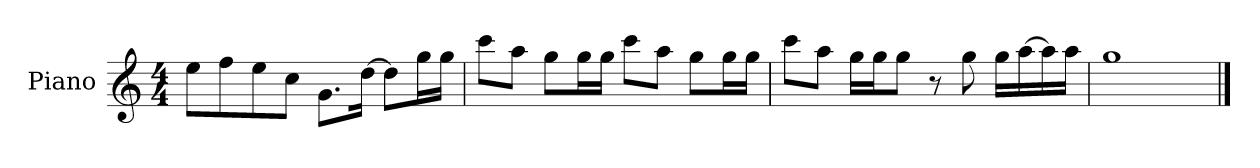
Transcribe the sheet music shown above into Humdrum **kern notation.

**kern
*part1
*staff1
*I"Piano
*I'Pno.
*clefG2
*k[]
*M4/4
=1
8ee\L
8ff\
8ee\
8cc\J
8.g\L
[16dd\Jk
8dd\L]
16gg\L
16gg\JJ
=2
8ccc\L
8aa\J
8gg\L
16gg\L
16gg\JJ
8ccc\L
8aa\J
8gg\L
16gg\L
16gg\JJ
=3
8ccc\L
8aa\J
16gg\LL
16gg\J
8gg\J
8r
8gg\
16gg\LL
[16aa\
16aa\]
16aa\JJ
=4
1gg
==
*-
